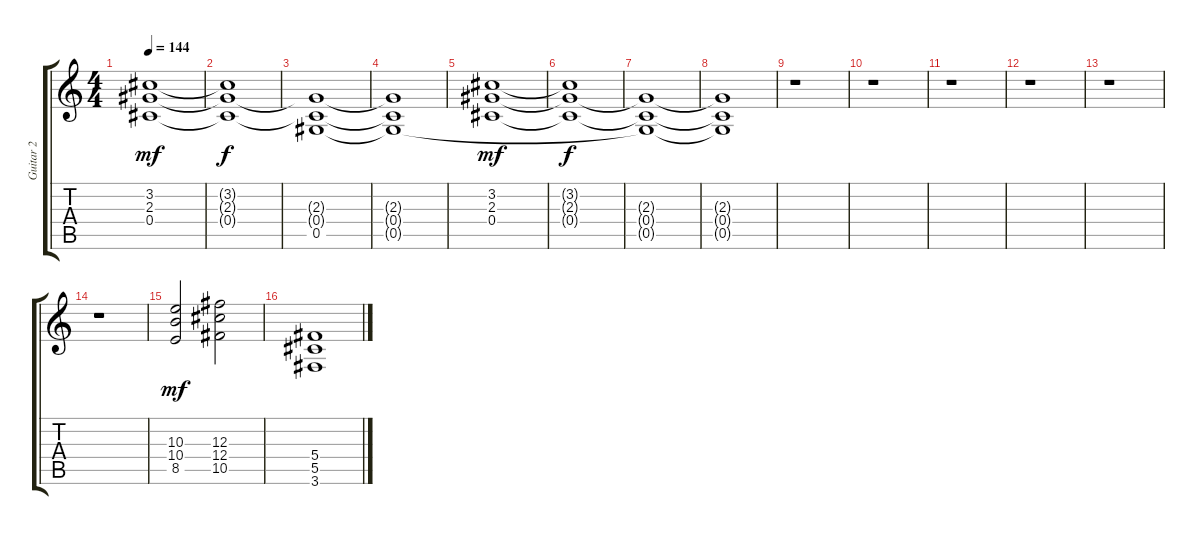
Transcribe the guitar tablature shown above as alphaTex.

\track ("Guitar 2" "Guitar 2") {instrument overdrivenguitar}
\staff {score tabs}
\tuning (Eb4 Bb3 Gb3 Db3 Ab2 Eb2) {hide}
\ts (4 4)
\tempo 144
\clef g2
\ks c
(3.2 2.3 0.4).1{dy mf} |
(3.2{t} 2.3{t} 0.4{t}).1{dy f} |
(2.3{t} 0.4{t} 0.5).1 |
(2.3{t} 0.4{t} 0.5{t}).1 |
(3.2 2.3 0.4).1{dy mf} |
(3.2{t} 2.3{t} 0.4{t}).1{dy f} |
(2.3{t} 0.4{t} 0.5{t}).1 |
(2.3{t} 0.4{t} 0.5{t}).1 |
r.1 |
r.1 |
r.1 |
r.1 |
r.1 |
r.1 |
(10.3 10.4 8.5).2{dy mf} (12.3 12.4 10.5).2 |
(5.4 5.5 3.6).1
